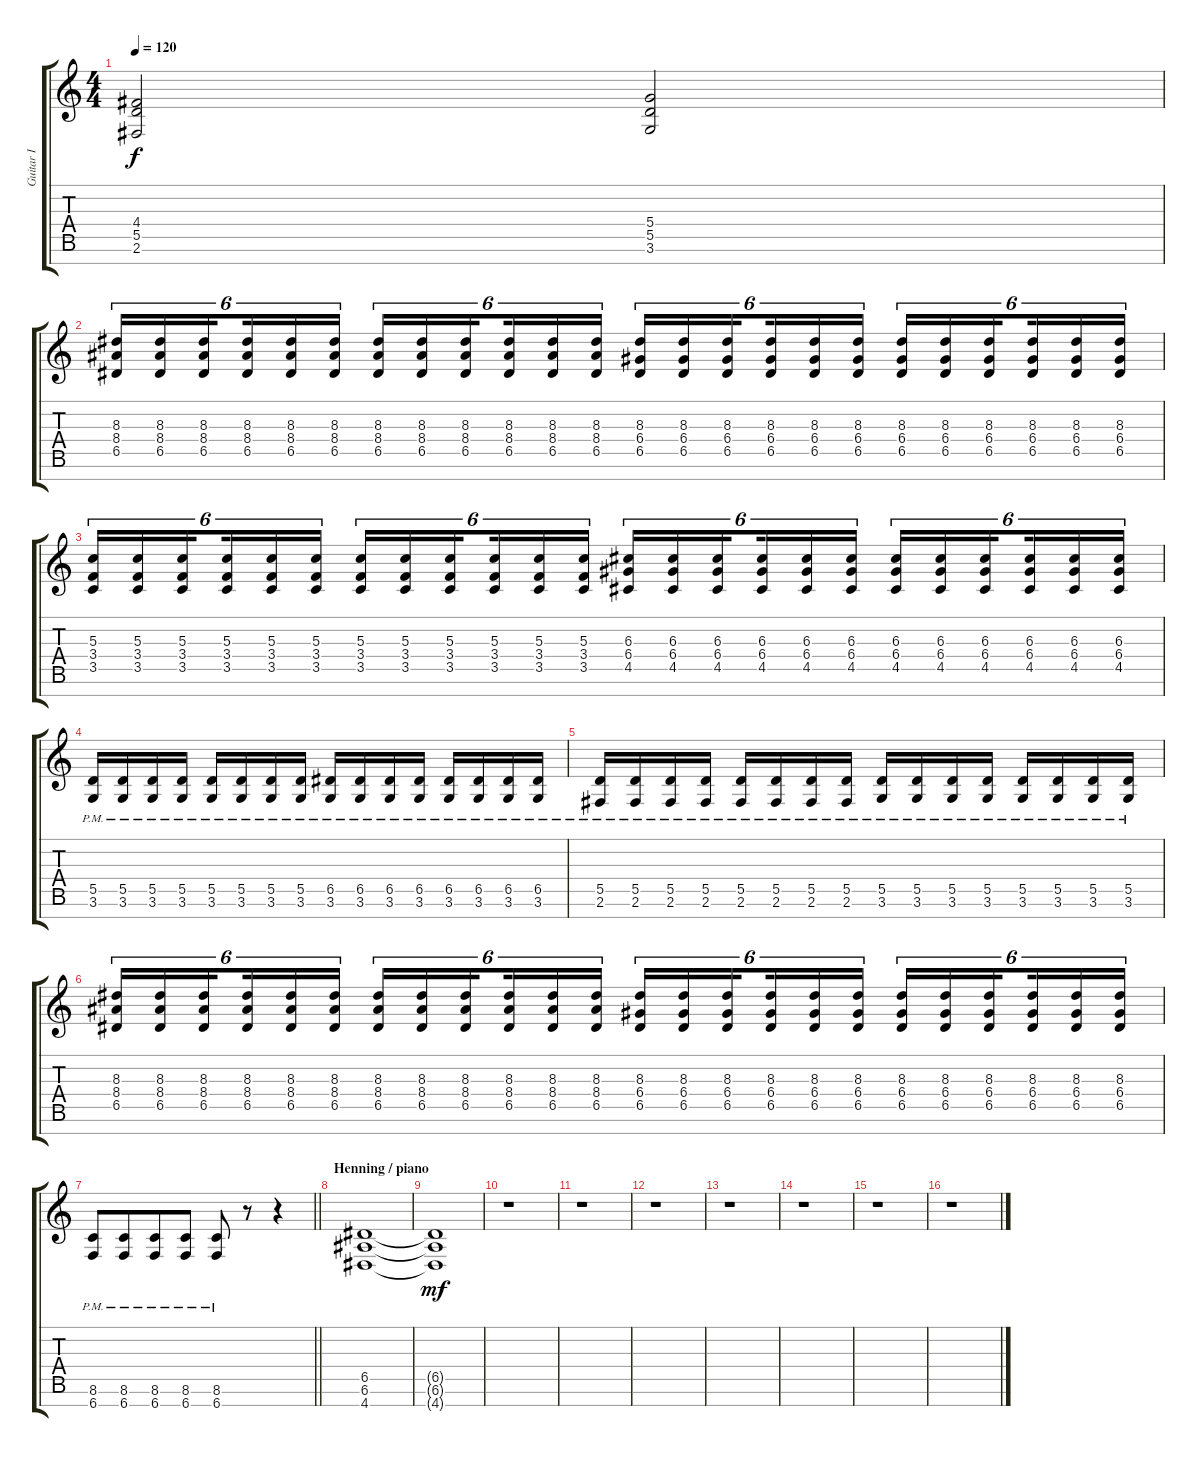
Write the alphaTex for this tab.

\track ("Guitar I" "Guitar I") {instrument distortionguitar}
\staff {score tabs}
\tuning (E4 B3 G3 D3 A2 E2 B1) {hide}
\ts (4 4)
\tempo 120
\clef g2
\ks c
(4.4 5.5 2.6).2{dy f} (5.4 5.5 3.6).2 |
(8.3 8.4 6.5).16{tu (6 4)} (8.3 8.4 6.5).16{tu (6 4)} (8.3 8.4 6.5).16{tu (6 4) beam splitsecondary} (8.3 8.4 6.5).16{tu (6 4)} (8.3 8.4 6.5).16{tu (6 4)} (8.3 8.4 6.5).16{tu (6 4)} (8.3 8.4 6.5).16{tu (6 4)} (8.3 8.4 6.5).16{tu (6 4)} (8.3 8.4 6.5).16{tu (6 4) beam splitsecondary} (8.3 8.4 6.5).16{tu (6 4)} (8.3 8.4 6.5).16{tu (6 4)} (8.3 8.4 6.5).16{tu (6 4)} (8.3 6.4 6.5).16{tu (6 4)} (8.3 6.4 6.5).16{tu (6 4)} (8.3 6.4 6.5).16{tu (6 4) beam splitsecondary} (8.3 6.4 6.5).16{tu (6 4)} (8.3 6.4 6.5).16{tu (6 4)} (8.3 6.4 6.5).16{tu (6 4)} (8.3 6.4 6.5).16{tu (6 4)} (8.3 6.4 6.5).16{tu (6 4)} (8.3 6.4 6.5).16{tu (6 4) beam splitsecondary} (8.3 6.4 6.5).16{tu (6 4)} (8.3 6.4 6.5).16{tu (6 4)} (8.3 6.4 6.5).16{tu (6 4)} |
(5.3 3.4 3.5).16{tu (6 4)} (5.3 3.4 3.5).16{tu (6 4)} (5.3 3.4 3.5).16{tu (6 4) beam splitsecondary} (5.3 3.4 3.5).16{tu (6 4)} (5.3 3.4 3.5).16{tu (6 4)} (5.3 3.4 3.5).16{tu (6 4)} (5.3 3.4 3.5).16{tu (6 4)} (5.3 3.4 3.5).16{tu (6 4)} (5.3 3.4 3.5).16{tu (6 4) beam splitsecondary} (5.3 3.4 3.5).16{tu (6 4)} (5.3 3.4 3.5).16{tu (6 4)} (5.3 3.4 3.5).16{tu (6 4)} (6.3 6.4 4.5).16{tu (6 4)} (6.3 6.4 4.5).16{tu (6 4)} (6.3 6.4 4.5).16{tu (6 4) beam splitsecondary} (6.3 6.4 4.5).16{tu (6 4)} (6.3 6.4 4.5).16{tu (6 4)} (6.3 6.4 4.5).16{tu (6 4)} (6.3 6.4 4.5).16{tu (6 4)} (6.3 6.4 4.5).16{tu (6 4)} (6.3 6.4 4.5).16{tu (6 4) beam splitsecondary} (6.3 6.4 4.5).16{tu (6 4)} (6.3 6.4 4.5).16{tu (6 4)} (6.3 6.4 4.5).16{tu (6 4)} |
(5.5{pm} 3.6{pm}).16 (5.5{pm} 3.6{pm}).16 (5.5{pm} 3.6{pm}).16 (5.5{pm} 3.6{pm}).16 (5.5{pm} 3.6{pm}).16 (5.5{pm} 3.6{pm}).16 (5.5{pm} 3.6{pm}).16 (5.5{pm} 3.6{pm}).16 (6.5{pm} 3.6{pm}).16 (6.5{pm} 3.6{pm}).16 (6.5{pm} 3.6{pm}).16 (6.5{pm} 3.6{pm}).16 (6.5{pm} 3.6{pm}).16 (6.5{pm} 3.6{pm}).16 (6.5{pm} 3.6{pm}).16 (6.5{pm} 3.6{pm}).16 |
(5.5{pm} 2.6{pm}).16 (5.5{pm} 2.6{pm}).16 (5.5{pm} 2.6{pm}).16 (5.5{pm} 2.6{pm}).16 (5.5{pm} 2.6{pm}).16 (5.5{pm} 2.6{pm}).16 (5.5{pm} 2.6{pm}).16 (5.5{pm} 2.6{pm}).16 (5.5{pm} 3.6{pm}).16 (5.5{pm} 3.6{pm}).16 (5.5{pm} 3.6{pm}).16 (5.5{pm} 3.6{pm}).16 (5.5{pm} 3.6{pm}).16 (5.5{pm} 3.6{pm}).16 (5.5{pm} 3.6{pm}).16 (5.5{pm} 3.6{pm}).16 |
(8.3 8.4 6.5).16{tu (6 4)} (8.3 8.4 6.5).16{tu (6 4)} (8.3 8.4 6.5).16{tu (6 4) beam splitsecondary} (8.3 8.4 6.5).16{tu (6 4)} (8.3 8.4 6.5).16{tu (6 4)} (8.3 8.4 6.5).16{tu (6 4)} (8.3 8.4 6.5).16{tu (6 4)} (8.3 8.4 6.5).16{tu (6 4)} (8.3 8.4 6.5).16{tu (6 4) beam splitsecondary} (8.3 8.4 6.5).16{tu (6 4)} (8.3 8.4 6.5).16{tu (6 4)} (8.3 8.4 6.5).16{tu (6 4)} (8.3 6.4 6.5).16{tu (6 4)} (8.3 6.4 6.5).16{tu (6 4)} (8.3 6.4 6.5).16{tu (6 4) beam splitsecondary} (8.3 6.4 6.5).16{tu (6 4)} (8.3 6.4 6.5).16{tu (6 4)} (8.3 6.4 6.5).16{tu (6 4)} (8.3 6.4 6.5).16{tu (6 4)} (8.3 6.4 6.5).16{tu (6 4)} (8.3 6.4 6.5).16{tu (6 4) beam splitsecondary} (8.3 6.4 6.5).16{tu (6 4)} (8.3 6.4 6.5).16{tu (6 4)} (8.3 6.4 6.5).16{tu (6 4)} |
\barLineRight lightlight
(8.6{pm} 6.7{pm}).8 (8.6{pm} 6.7{pm}).8{beam merge} (8.6{pm} 6.7{pm}).8 (8.6{pm} 6.7{pm}).8 (8.6{pm} 6.7{pm}).8 r.8 r.4 |
\section ("" "Henning / piano")
(6.5 6.6 4.7).1{volume 2} |
(6.5{t} 6.6{t} 4.7{t}).1{dy mf} |
r.1 |
r.1 |
r.1 |
r.1 |
r.1 |
r.1 |
r.1
